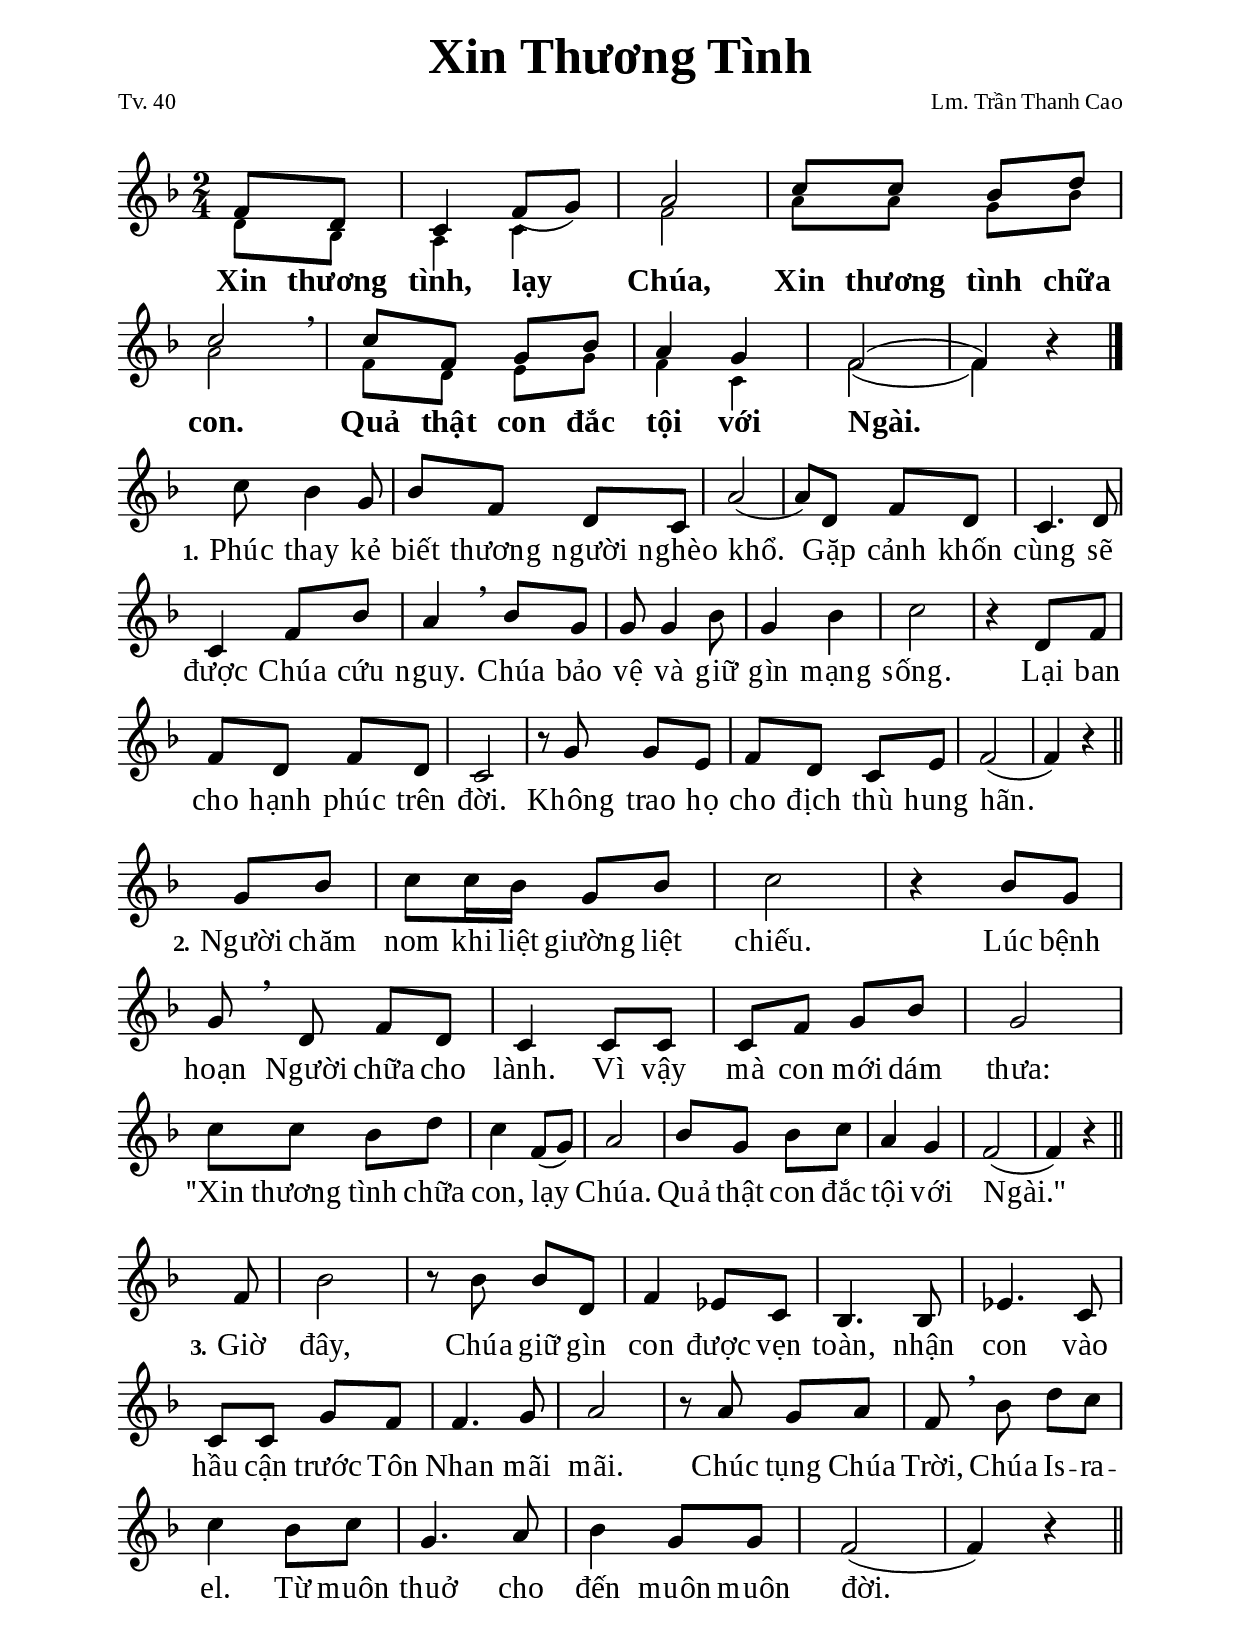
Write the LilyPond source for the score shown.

% Cài đặt chung
\version "2.20.0"
\include "english.ly"

\header {
  title = \markup { \fontsize #3 "Xin Thương Tình" }
  poet = "Tv. 40"
  composer = "Lm. Trần Thanh Cao"
  arranger = " "
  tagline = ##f
}

\paper {
  #(set-paper-size "a4")
  top-margin = 10\mm
  bottom-margin = 10\mm
  left-margin = 20\mm
  right-margin = 20\mm
  indent = #0
  #(define fonts
    (make-pango-font-tree
      "Liberation Serif"
      "Liberation Serif"
      "Liberation Serif"
      (/ 20 20)))
  page-count = #1
}

% Nhạc điệp khúc
nhacDiepKhucSop = \relative c' {
  \partial 4 f8 d |
  c4 f8 _(g) |
  a2 |
  c8 c bf d |
  c2 \breathe |
  c8 f, g bf |
  a4 g |
  f2 ( |
  f4) r \bar "|."
}

nhacDiepKhucBas = \relative c' {
  \partial 4 d8 bf |
  a4 c |
  f2 |
  a8 a g bf |
  a2 |
  f8 d e g |
  f4 c |
  f2 ( |
  f4) r
}

% Nhạc phiên khúc
nhacPhienKhucMot = \relative c'' {
  c8 bf4 g8 |
  bf f d c |
  a'2 ( |
  a8) d, f d |
  c4. d8 |
  c4 f8 bf |
  a4 \breathe bf8 g |
  g g4 bf8 |
  g4 bf |
  c2 |
  r4 d,8 f |
  f d f d |
  c2 |
  r8 g' g e |
  f d c e |
  f2 ( 
  f4) r \bar "||"
}

nhacPhienKhucHai = \relative c'' {
  \partial 4 g8 bf |
  c c16 bf g8 bf |
  c2 |
  r4 bf8 g |
  g \breathe d f d |
  c4 c8 c |
  c f g bf |
  g2 |
  c8 c bf d |
  c4 f,8 (g) 
  a2 |
  bf8 g bf c |
  a4 g |
  f2 ( |
  f4) r \bar "||"
}

nhacPhienKhucBa = \relative c' {
  \partial 8 f8 |
  bf2 |
  r8 bf8 bf d, |
  f4 ef8 c |
  bf4. bf8 |
  ef4. c8 |
  c c g' f |
  f4. g8 |
  a2 |
  r8 a g a |
  f8 \breathe bf d c |
  c4 bf8 c |
  g4. a8 |
  bf4 g8 g |
  f2 ( |
  f4) r \bar "||"
}

% Lời điệp khúc
loiDiepKhuc = \lyricmode {
  Xin thương tình, lạy Chúa,
  Xin thương tình chữa con.
  Quả thật con đắc tội với Ngài.
}

% Lời phiên khúc
loiPhienKhucMot = \lyricmode {
  \set stanza = #"1."
  Phúc thay kẻ biết thương người nghèo khổ.
  Gặp cảnh khốn cùng sẽ được Chúa cứu nguy.
  Chúa bảo vệ và giữ gìn mạng sống.
  Lại ban cho hạnh phúc trên đời.
  Không trao họ cho địch thù hung hãn.
}

loiPhienKhucHai = \lyricmode {
  \set stanza = #"2."
  Người chăm nom khi liệt giường liệt chiếu.
  Lúc bệnh hoạn Người chữa cho lành.
  Vì vậy mà con mới dám thưa:
  ''Xin thương tình chữa con, lạy Chúa.
  Quả thật con đắc tội với Ngài.''
}

loiPhienKhucBa = \lyricmode {
  \set stanza = #"3."
  Giờ đây, Chúa giữ gìn con được vẹn toàn,
  nhận con vào hầu cận trước Tôn Nhan mãi mãi.
  Chúc tụng Chúa Trời,
  Chúa Is -- ra -- el.
  Từ muôn thuở cho đến muôn muôn đời.
}


% Dàn trang
\score {
  \new ChoirStaff <<
    \new Staff = diepKhuc \with {
        \consists "Merge_rests_engraver"
        \magnifyStaff #(magstep +1)
      }
      <<
      \new Voice = beSop {
        \voiceOne \key f \major \time 2/4 \nhacDiepKhucSop
      }
      \new Voice = beBas {
        \override NoteHead.font-size = #-2
        \voiceTwo \key f \major \time 2/4 \nhacDiepKhucBas
      }
    >>
    \new Lyrics \lyricsto beSop \loiDiepKhuc
  >>
  \layout {
    \override Lyrics.LyricText.font-series = #'bold
    \override Lyrics.LyricText.font-size = #+3
    \override Lyrics.LyricSpace.minimum-distance = #2.0
    \override Score.BarNumber.break-visibility = ##(#f #f #f)
    \override Score.SpacingSpanner.uniform-stretching = ##t
  }
}

\score {
  \new ChoirStaff <<
    \new Staff = phienKhuc \with {
        \magnifyStaff #(magstep +1)
      }
      <<
      \new Voice = beSop {
        \key f \major \time 2/4 \nhacPhienKhucMot
      }
    >>
    \new Lyrics \lyricsto beSop \loiPhienKhucMot
  >>
  \layout {
    \override Staff.TimeSignature.transparent = ##t
    \override Lyrics.LyricText.font-size = #+3
    \override Lyrics.LyricSpace.minimum-distance = #1.0
    \override Score.BarNumber.break-visibility = ##(#f #f #f)
    \override Score.SpacingSpanner.uniform-stretching = ##t
  }
}

\score {
  \new ChoirStaff <<
    \new Staff = phienKhuc \with {
        \magnifyStaff #(magstep +1)
      }
      <<
      \new Voice = beSop {
        \key f \major \time 2/4 \nhacPhienKhucHai
      }
    >>
    \new Lyrics \lyricsto beSop \loiPhienKhucHai
  >>
  \layout {
    \override Staff.TimeSignature.transparent = ##t
    \override Lyrics.LyricText.font-size = #+3
    \override Lyrics.LyricSpace.minimum-distance = #0.5
    \override Score.BarNumber.break-visibility = ##(#f #f #f)
    \override Score.SpacingSpanner.uniform-stretching = ##t
  }
}

\score {
  \new ChoirStaff <<
    \new Staff = phienKhuc \with {
        \magnifyStaff #(magstep +1)
      }
      <<
      \new Voice = beSop {
        \key f \major \time 2/4 \nhacPhienKhucBa
      }
    >>
    \new Lyrics \lyricsto beSop \loiPhienKhucBa
  >>
  \layout {
    \override Staff.TimeSignature.transparent = ##t
    \override Lyrics.LyricText.font-size = #+3
    \override Lyrics.LyricSpace.minimum-distance = #0.5
    \override Score.BarNumber.break-visibility = ##(#f #f #f)
    \override Score.SpacingSpanner.uniform-stretching = ##t
  }
}	
